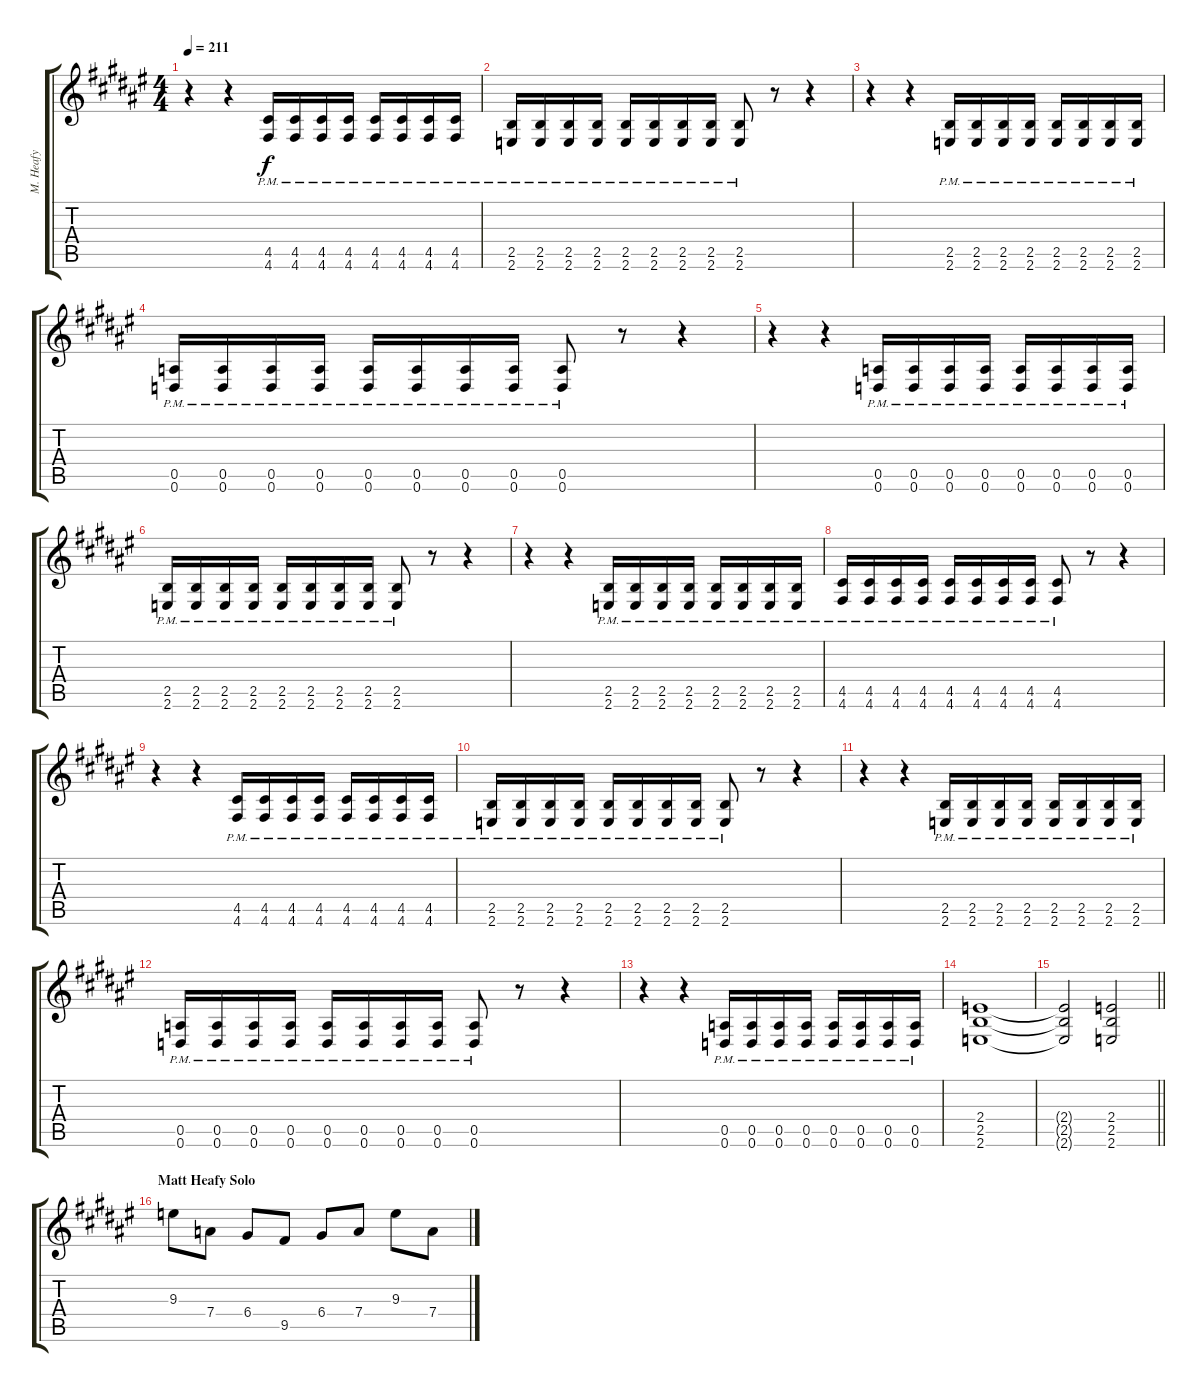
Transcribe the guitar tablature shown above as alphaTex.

\track ("M. Heafy" "M. Heafy") {instrument distortionguitar}
\staff {score tabs}
\tuning (E4 B3 G3 D3 A2 D2) {hide}
\ts (4 4)
\tempo 211
\clef g2
\ks d#minor
r.4{dy f} r.4 (4.5{pm} 4.6{pm}).16 (4.5{pm} 4.6{pm}).16 (4.5{pm} 4.6{pm}).16 (4.5{pm} 4.6{pm}).16 (4.5{pm} 4.6{pm}).16 (4.5{pm} 4.6{pm}).16 (4.5{pm} 4.6{pm}).16 (4.5{pm} 4.6{pm}).16 |
(2.5{pm} 2.6{pm}).16 (2.5{pm} 2.6{pm}).16 (2.5{pm} 2.6{pm}).16 (2.5{pm} 2.6{pm}).16 (2.5{pm} 2.6{pm}).16 (2.5{pm} 2.6{pm}).16 (2.5{pm} 2.6{pm}).16 (2.5{pm} 2.6{pm}).16 (2.5{pm} 2.6{pm}).8 r.8 r.4 |
r.4 r.4 (2.5{pm} 2.6{pm}).16 (2.5{pm} 2.6{pm}).16 (2.5{pm} 2.6{pm}).16 (2.5{pm} 2.6{pm}).16 (2.5{pm} 2.6{pm}).16 (2.5{pm} 2.6{pm}).16 (2.5{pm} 2.6{pm}).16 (2.5{pm} 2.6{pm}).16 |
(0.5{pm} 0.6{pm}).16 (0.5{pm} 0.6{pm}).16 (0.5{pm} 0.6{pm}).16 (0.5{pm} 0.6{pm}).16 (0.5{pm} 0.6{pm}).16 (0.5{pm} 0.6{pm}).16 (0.5{pm} 0.6{pm}).16 (0.5{pm} 0.6{pm}).16 (0.5{pm} 0.6{pm}).8 r.8 r.4 |
r.4 r.4 (0.5{pm} 0.6{pm}).16 (0.5{pm} 0.6{pm}).16 (0.5{pm} 0.6{pm}).16 (0.5{pm} 0.6{pm}).16 (0.5{pm} 0.6{pm}).16 (0.5{pm} 0.6{pm}).16 (0.5{pm} 0.6{pm}).16 (0.5{pm} 0.6{pm}).16 |
(2.5{pm} 2.6{pm}).16 (2.5{pm} 2.6{pm}).16 (2.5{pm} 2.6{pm}).16 (2.5{pm} 2.6{pm}).16 (2.5{pm} 2.6{pm}).16 (2.5{pm} 2.6{pm}).16 (2.5{pm} 2.6{pm}).16 (2.5{pm} 2.6{pm}).16 (2.5{pm} 2.6{pm}).8 r.8 r.4 |
r.4 r.4 (2.5{pm} 2.6{pm}).16 (2.5{pm} 2.6{pm}).16 (2.5{pm} 2.6{pm}).16 (2.5{pm} 2.6{pm}).16 (2.5{pm} 2.6{pm}).16 (2.5{pm} 2.6{pm}).16 (2.5{pm} 2.6{pm}).16 (2.5{pm} 2.6{pm}).16 |
(4.5{pm} 4.6{pm}).16 (4.5{pm} 4.6{pm}).16 (4.5{pm} 4.6{pm}).16 (4.5{pm} 4.6{pm}).16 (4.5{pm} 4.6{pm}).16 (4.5{pm} 4.6{pm}).16 (4.5{pm} 4.6{pm}).16 (4.5{pm} 4.6{pm}).16 (4.5{pm} 4.6{pm}).8 r.8 r.4 |
r.4 r.4 (4.5{pm} 4.6{pm}).16 (4.5{pm} 4.6{pm}).16 (4.5{pm} 4.6{pm}).16 (4.5{pm} 4.6{pm}).16 (4.5{pm} 4.6{pm}).16 (4.5{pm} 4.6{pm}).16 (4.5{pm} 4.6{pm}).16 (4.5{pm} 4.6{pm}).16 |
(2.5{pm} 2.6{pm}).16 (2.5{pm} 2.6{pm}).16 (2.5{pm} 2.6{pm}).16 (2.5{pm} 2.6{pm}).16 (2.5{pm} 2.6{pm}).16 (2.5{pm} 2.6{pm}).16 (2.5{pm} 2.6{pm}).16 (2.5{pm} 2.6{pm}).16 (2.5{pm} 2.6{pm}).8 r.8 r.4 |
r.4 r.4 (2.5{pm} 2.6{pm}).16 (2.5{pm} 2.6{pm}).16 (2.5{pm} 2.6{pm}).16 (2.5{pm} 2.6{pm}).16 (2.5{pm} 2.6{pm}).16 (2.5{pm} 2.6{pm}).16 (2.5{pm} 2.6{pm}).16 (2.5{pm} 2.6{pm}).16 |
(0.5{pm} 0.6{pm}).16 (0.5{pm} 0.6{pm}).16 (0.5{pm} 0.6{pm}).16 (0.5{pm} 0.6{pm}).16 (0.5{pm} 0.6{pm}).16 (0.5{pm} 0.6{pm}).16 (0.5{pm} 0.6{pm}).16 (0.5{pm} 0.6{pm}).16 (0.5{pm} 0.6{pm}).8 r.8 r.4 |
r.4 r.4 (0.5{pm} 0.6{pm}).16 (0.5{pm} 0.6{pm}).16 (0.5{pm} 0.6{pm}).16 (0.5{pm} 0.6{pm}).16 (0.5{pm} 0.6{pm}).16 (0.5{pm} 0.6{pm}).16 (0.5{pm} 0.6{pm}).16 (0.5{pm} 0.6{pm}).16 |
(2.4 2.5 2.6).1 |
\barLineRight lightlight
(2.4{t} 2.5{t} 2.6{t}).2 (2.4 2.5 2.6).2 |
\section ("" "Matt Heafy Solo")
9.3.8{volume 16 balance 4} 7.4.8 6.4.8 9.5.8 6.4.8 7.4.8 9.3.8 7.4.8
